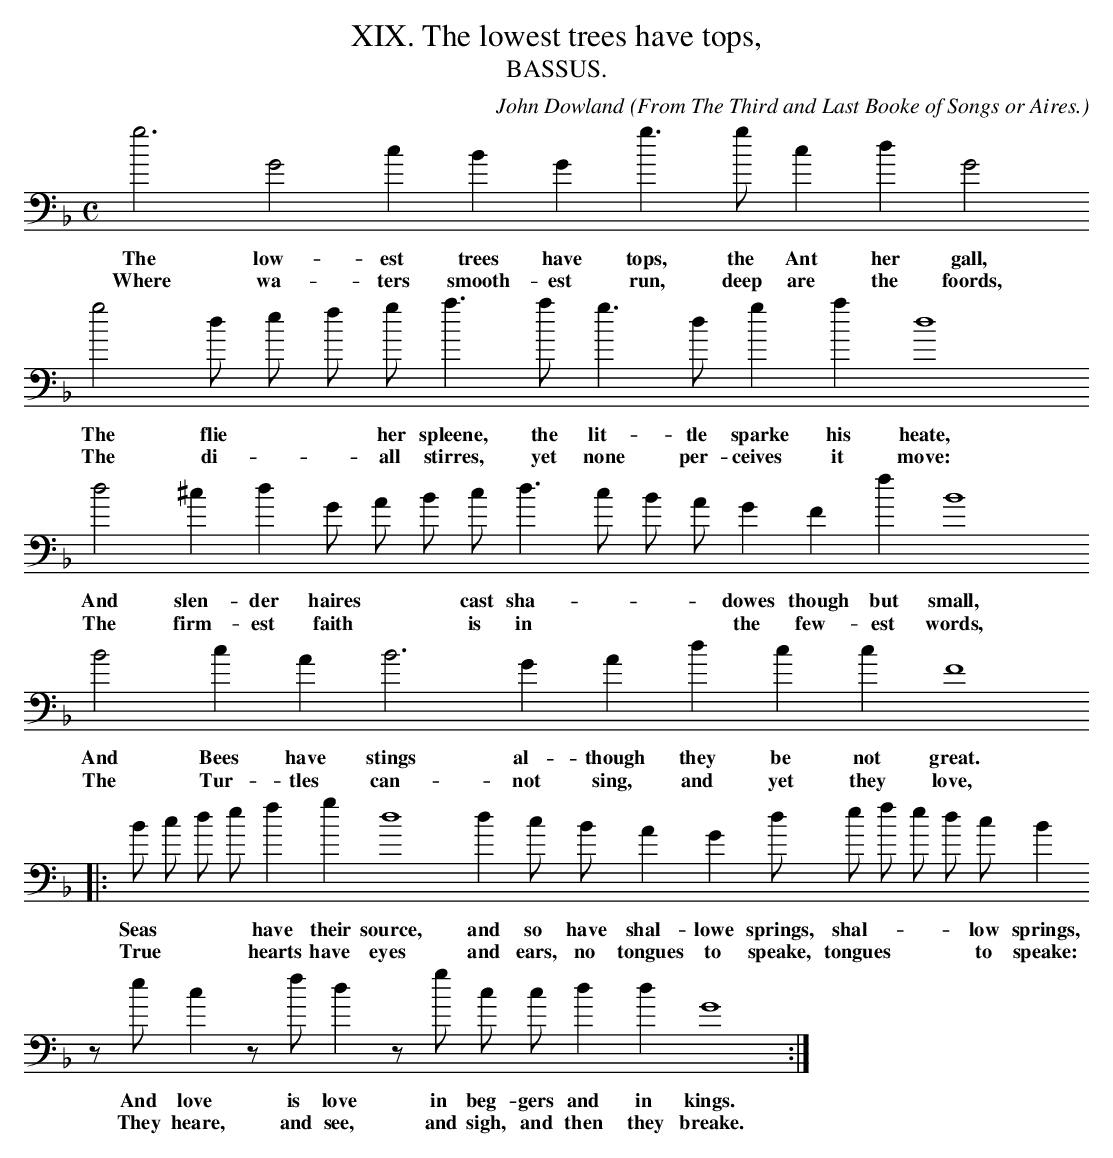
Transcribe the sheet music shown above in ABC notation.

X:1
T:XIX. The lowest trees have tops,
T:BASSUS.
C: John Dowland
O: From The Third and Last Booke of Songs or Aires.
O: Newly composed to sing to the Lute, Orpharion, or viols,
O: and a dialogue for a base and meane Lute with five voices to sing thereto.
M:C
L:1/4
K:G dor bass
g3 G2 c B G g > g c d G2
w: The low- est trees have tops, the Ant her gall,
w: Where wa- ters smooth- est run, deep are the foords,
g2 d/ e/ f/ g/ a > a g > d g a d4
w: The flie * * her spleene, the lit- tle sparke his heate,
w: The di- * * all stirres, yet none per- ceives it move:
d2 ^c d G/ A/ B/ c/ d > c B/ A/ G F f B4
w: And slen- der haires * * cast sha- * * * dowes though but small,
w: The firm- est faith * * is in * * * the few- est words,
B2 c A B3 G A d c c F4
w: And Bees have stings al- though they be not great.
w: The Tur- tles can- not sing, and yet they love,
|: B/ c/ d/ e/ f g d4 d c/ B/ A G d/ e/ f/ e/ d/ c/ B
w: Seas * * * have their source, and so have shal- lowe springs, shal- * * * low springs,
w: True * * * hearts have eyes and ears, no tongues to speake, tongues * * * to speake:
z/ e/ c z/ f/ d z/ g/ c/ c/ d d G4 :|
w: And love is love in beg- gers and in kings.
w: They heare, and see, and sigh, and then they breake.
